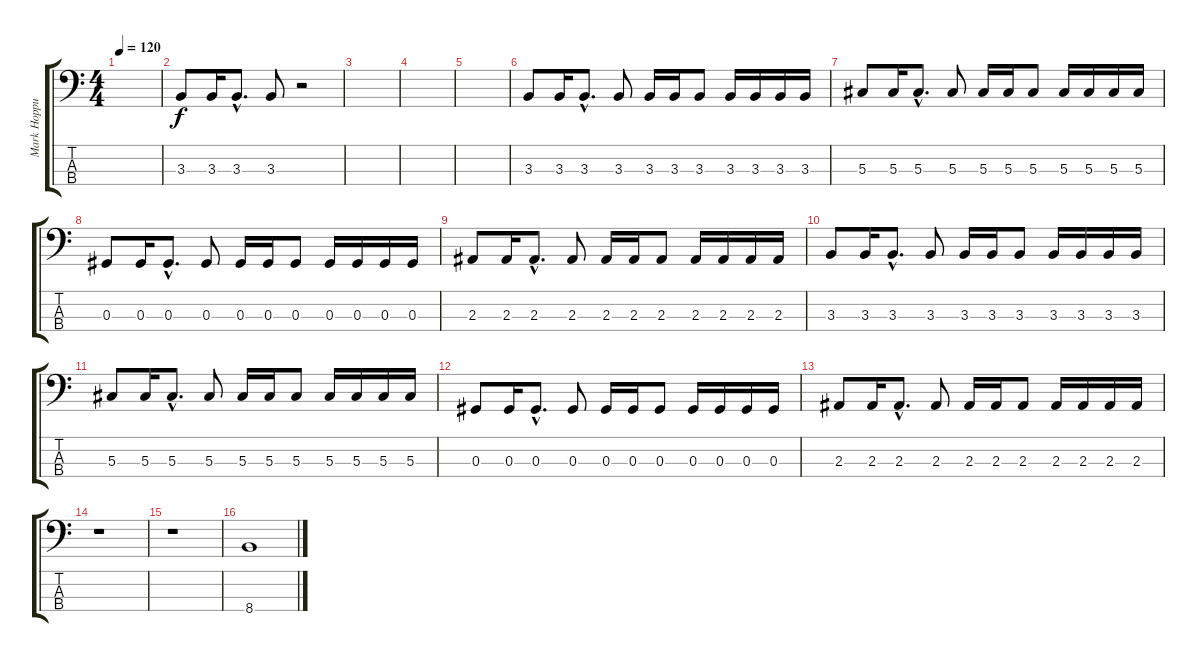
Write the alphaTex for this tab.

\track ("Mark Hoppus" "Mark Hoppu") {instrument acousticguitarnylon}
\staff {score tabs}
\tuning (Gb2 Db2 Ab1 Eb1) {hide}
\ts (4 4)
\tempo 120
\clef f4
\ks c
|
3.3.8 3.3.16 3.3{hac}.8{d} 3.3.8 r.2 |
|
|
|
3.3.8 3.3.16 3.3{hac}.8{d} 3.3.8 3.3.16 3.3.16 3.3.8 3.3.16 3.3.16 3.3.16 3.3.16 |
5.3.8 5.3.16 5.3{hac}.8{d} 5.3.8 5.3.16 5.3.16 5.3.8 5.3.16 5.3.16 5.3.16 5.3.16 |
0.3.8 0.3.16 0.3{hac}.8{d} 0.3.8 0.3.16 0.3.16 0.3.8 0.3.16 0.3.16 0.3.16 0.3.16 |
2.3.8 2.3.16 2.3{hac}.8{d} 2.3.8 2.3.16 2.3.16 2.3.8 2.3.16 2.3.16 2.3.16 2.3.16 |
3.3.8 3.3.16 3.3{hac}.8{d} 3.3.8 3.3.16 3.3.16 3.3.8 3.3.16 3.3.16 3.3.16 3.3.16 |
5.3.8 5.3.16 5.3{hac}.8{d} 5.3.8 5.3.16 5.3.16 5.3.8 5.3.16 5.3.16 5.3.16 5.3.16 |
0.3.8 0.3.16 0.3{hac}.8{d} 0.3.8 0.3.16 0.3.16 0.3.8 0.3.16 0.3.16 0.3.16 0.3.16 |
2.3.8 2.3.16 2.3{hac}.8{d} 2.3.8 2.3.16 2.3.16 2.3.8 2.3.16 2.3.16 2.3.16 2.3.16 |
r.1 |
r.1 |
8.4.1
